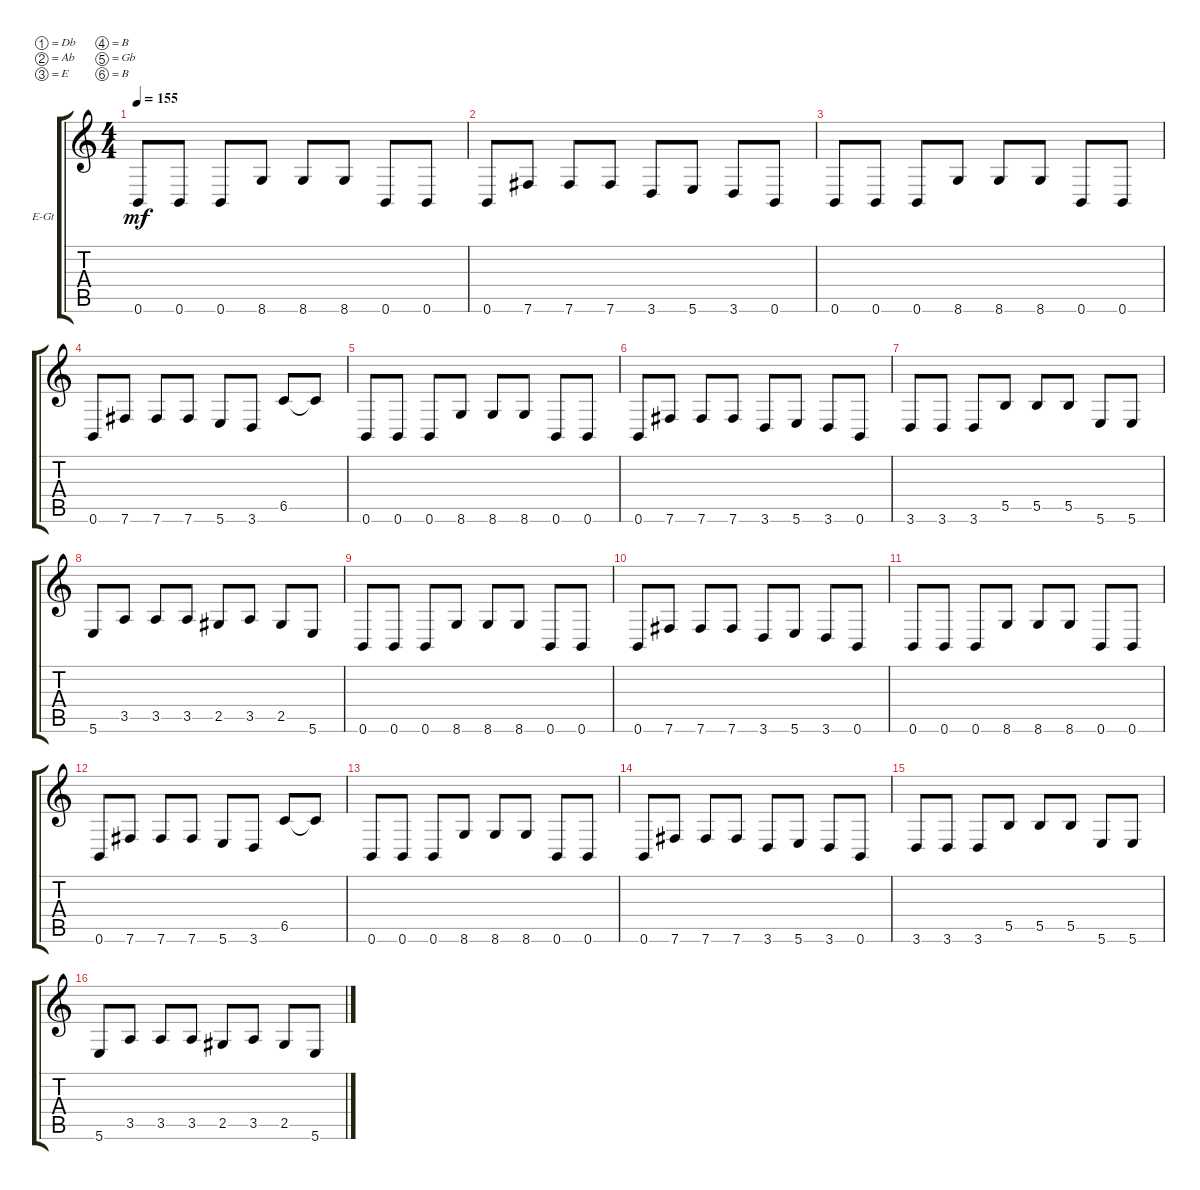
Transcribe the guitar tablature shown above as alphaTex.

\bracketExtendMode groupsimilarinstruments
\firstSystemTrackNameOrientation horizontal
\otherSystemsTrackNameOrientation horizontal
\track ("Lead" "E-Gt") {instrument distortionguitar}
\staff {score tabs}
\tuning (Db4 Ab3 E3 B2 Gb2 B1)
\ts (4 4)
\tempo 155
\clef g2
\ks c
0.6.8{dy mf instrument distortionguitar} 0.6.8 0.6.8 8.6.8 8.6.8 8.6.8 0.6.8 0.6.8 |
0.6.8 7.6.8 7.6.8 7.6.8 3.6.8 5.6.8 3.6.8 0.6.8 |
0.6.8 0.6.8 0.6.8 8.6.8 8.6.8 8.6.8 0.6.8 0.6.8 |
0.6.8 7.6.8 7.6.8 7.6.8 5.6.8 3.6.8 6.5.8 6.5{t}.8 |
0.6.8 0.6.8 0.6.8 8.6.8 8.6.8 8.6.8 0.6.8 0.6.8 |
0.6.8 7.6.8 7.6.8 7.6.8 3.6.8 5.6.8 3.6.8 0.6.8 |
3.6.8 3.6.8 3.6.8 5.5.8 5.5.8 5.5.8 5.6.8 5.6.8 |
5.6.8 3.5.8 3.5.8 3.5.8 2.5.8 3.5.8 2.5.8 5.6.8 |
0.6.8 0.6.8 0.6.8 8.6.8 8.6.8 8.6.8 0.6.8 0.6.8 |
0.6.8 7.6.8 7.6.8 7.6.8 3.6.8 5.6.8 3.6.8 0.6.8 |
0.6.8 0.6.8 0.6.8 8.6.8 8.6.8 8.6.8 0.6.8 0.6.8 |
0.6.8 7.6.8 7.6.8 7.6.8 5.6.8 3.6.8 6.5.8 6.5{t}.8 |
0.6.8 0.6.8 0.6.8 8.6.8 8.6.8 8.6.8 0.6.8 0.6.8 |
0.6.8 7.6.8 7.6.8 7.6.8 3.6.8 5.6.8 3.6.8 0.6.8 |
3.6.8 3.6.8 3.6.8 5.5.8 5.5.8 5.5.8 5.6.8 5.6.8 |
5.6.8 3.5.8 3.5.8 3.5.8 2.5.8 3.5.8 2.5.8 5.6.8
